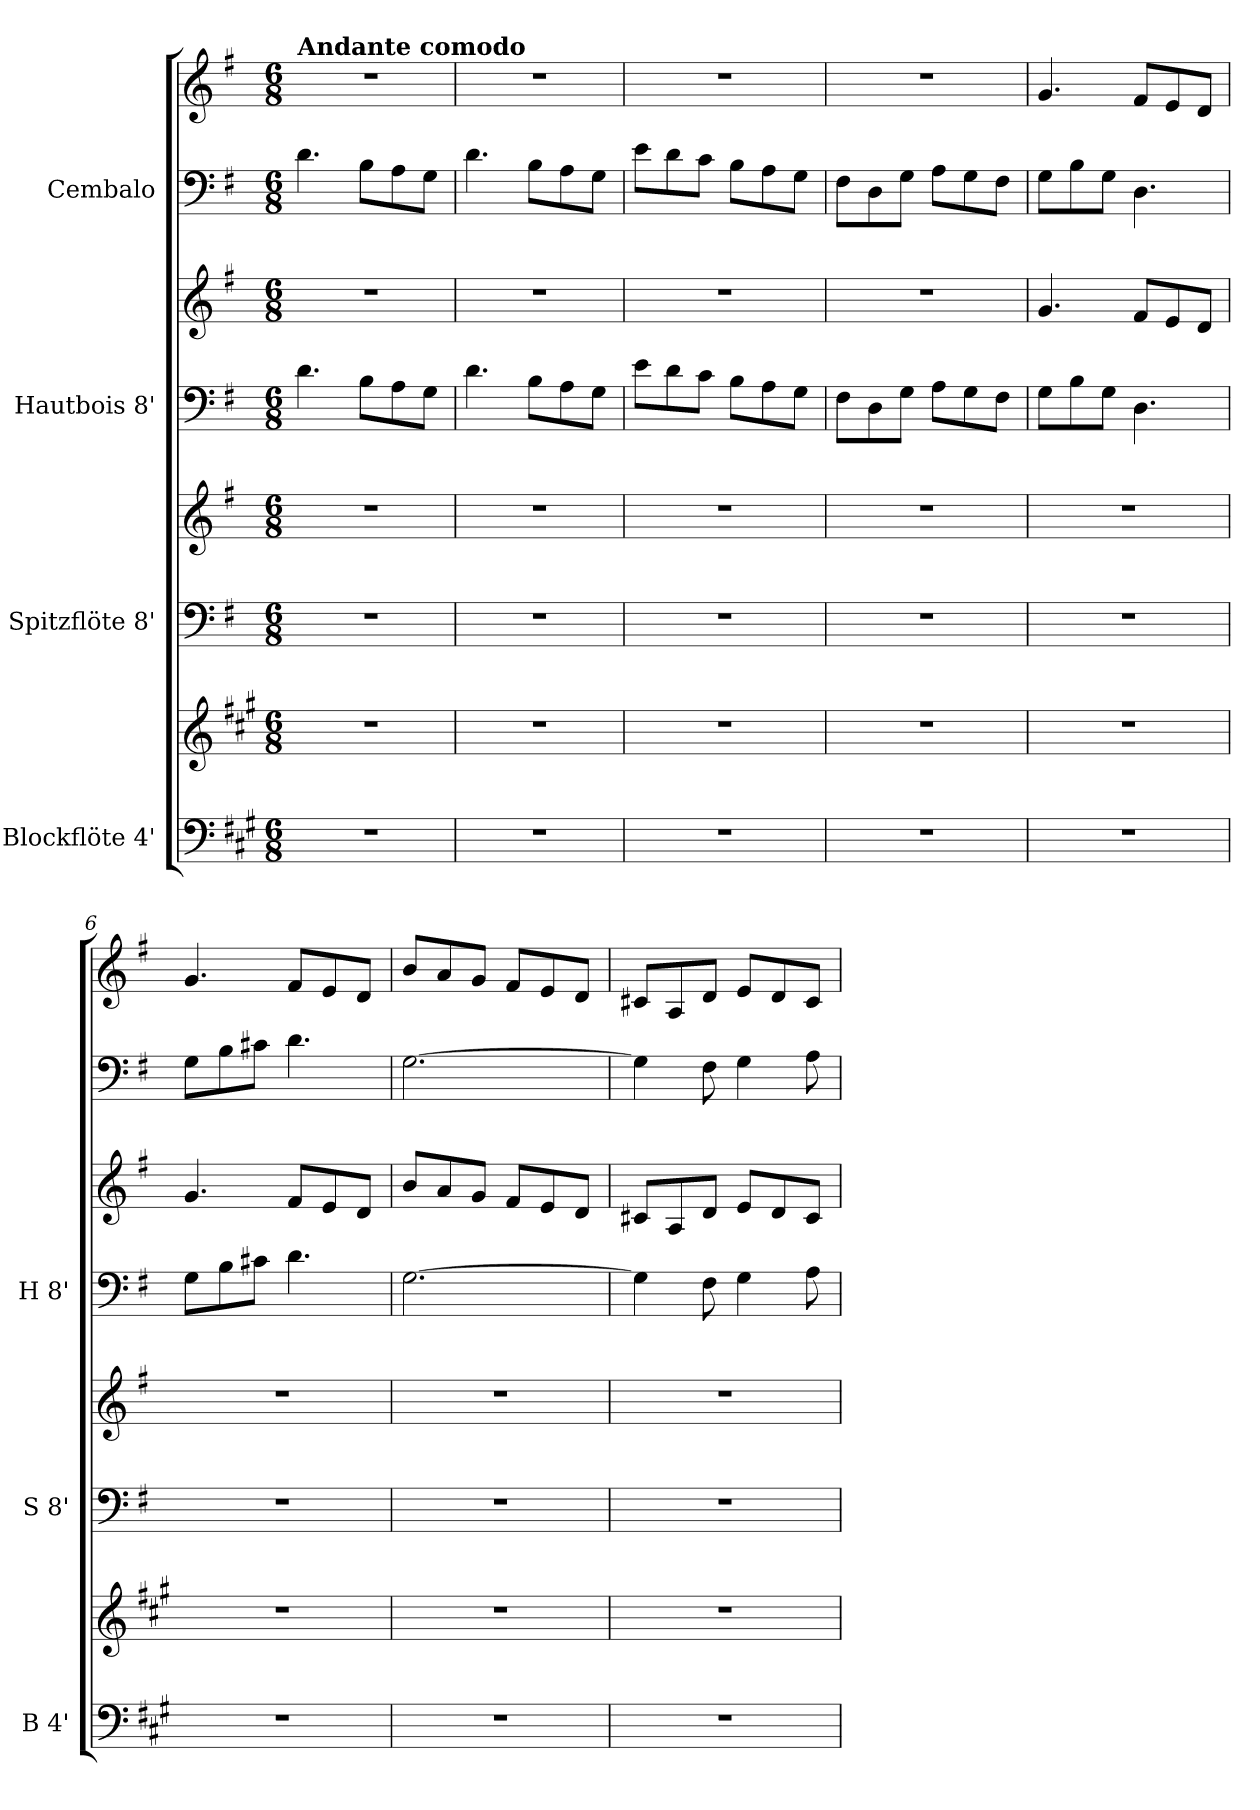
**kern	**kern	**kern	**kern	**kern	**kern	**kern	**kern
*part4	*part4	*part3	*part3	*part2	*part2	*part1	*part1
*staff8	*staff7	*staff6	*staff5	*staff4	*staff3	*staff2	*staff1
*I"Blockflöte 4'	*	*I"Spitzflöte 8'	*	*I"Hautbois 8'	*	*I"Cembalo	*
*I'B 4'	*	*I'S 8'	*	*I'H 8'	*	*	*
*clefF4	*clefG2	*clefF4	*clefG2	*clefF4	*clefG2	*clefF4	*clefG2
*ITrd1c2	*ITrd1c2	*	*	*	*	*	*
*k[f#]	*k[f#]	*k[f#]	*k[f#]	*k[f#]	*k[f#]	*k[f#]	*k[f#]
*M6/8	*M6/8	*M6/8	*M6/8	*M6/8	*M6/8	*M6/8	*M6/8
=1	=1	=1	=1	=1	=1	=1	=1
!	!	!	!	!	!	!	!LO:TX:a:B:t=Andante comodo
2.r	2.r	2.r	2.r	4.d\	2.r	4.d\	2.r
.	.	.	.	8B\L	.	8B\L	.
.	.	.	.	8A\	.	8A\	.
.	.	.	.	8G\J	.	8G\J	.
=2	=2	=2	=2	=2	=2	=2	=2
2.r	2.r	2.r	2.r	4.d\	2.r	4.d\	2.r
.	.	.	.	8B\L	.	8B\L	.
.	.	.	.	8A\	.	8A\	.
.	.	.	.	8G\J	.	8G\J	.
=3	=3	=3	=3	=3	=3	=3	=3
2.r	2.r	2.r	2.r	8e\L	2.r	8e\L	2.r
.	.	.	.	8d\	.	8d\	.
.	.	.	.	8c\J	.	8c\J	.
.	.	.	.	8B\L	.	8B\L	.
.	.	.	.	8A\	.	8A\	.
.	.	.	.	8G\J	.	8G\J	.
=4	=4	=4	=4	=4	=4	=4	=4
2.r	2.r	2.r	2.r	8F#\L	2.r	8F#\L	2.r
.	.	.	.	8D\	.	8D\	.
.	.	.	.	8G\J	.	8G\J	.
.	.	.	.	8A\L	.	8A\L	.
.	.	.	.	8G\	.	8G\	.
.	.	.	.	8F#\J	.	8F#\J	.
=5	=5	=5	=5	=5	=5	=5	=5
2.r	2.r	2.r	2.r	8G\L	4.g/	8G\L	4.g/
.	.	.	.	8B\	.	8B\	.
.	.	.	.	8G\J	.	8G\J	.
.	.	.	.	4.D\	8f#/L	4.D\	8f#/L
.	.	.	.	.	8e/	.	8e/
.	.	.	.	.	8d/J	.	8d/J
!!LO:LB:g=z
=6	=6	=6	=6	=6	=6	=6	=6
2.r	2.r	2.r	2.r	8G\L	4.g/	8G\L	4.g/
.	.	.	.	8B\	.	8B\	.
.	.	.	.	8c#X\J	.	8c#X\J	.
.	.	.	.	4.d\	8f#/L	4.d\	8f#/L
.	.	.	.	.	8e/	.	8e/
.	.	.	.	.	8d/J	.	8d/J
=7	=7	=7	=7	=7	=7	=7	=7
2.r	2.r	2.r	2.r	[2.G\	8b/L	[2.G\	8b/L
.	.	.	.	.	8a/	.	8a/
.	.	.	.	.	8g/J	.	8g/J
.	.	.	.	.	8f#/L	.	8f#/L
.	.	.	.	.	8e/	.	8e/
.	.	.	.	.	8d/J	.	8d/J
=8	=8	=8	=8	=8	=8	=8	=8
2.r	2.r	2.r	2.r	4G\]	8c#X/L	4G\]	8c#X/L
.	.	.	.	.	8A/	.	8A/
.	.	.	.	8F#\	8d/J	8F#\	8d/J
.	.	.	.	4G\	8e/L	4G\	8e/L
.	.	.	.	.	8d/	.	8d/
.	.	.	.	8A\	8c#/J	8A\	8c#/J
=	=	=	=	=	=	=	=
*-	*-	*-	*-	*-	*-	*-	*-
